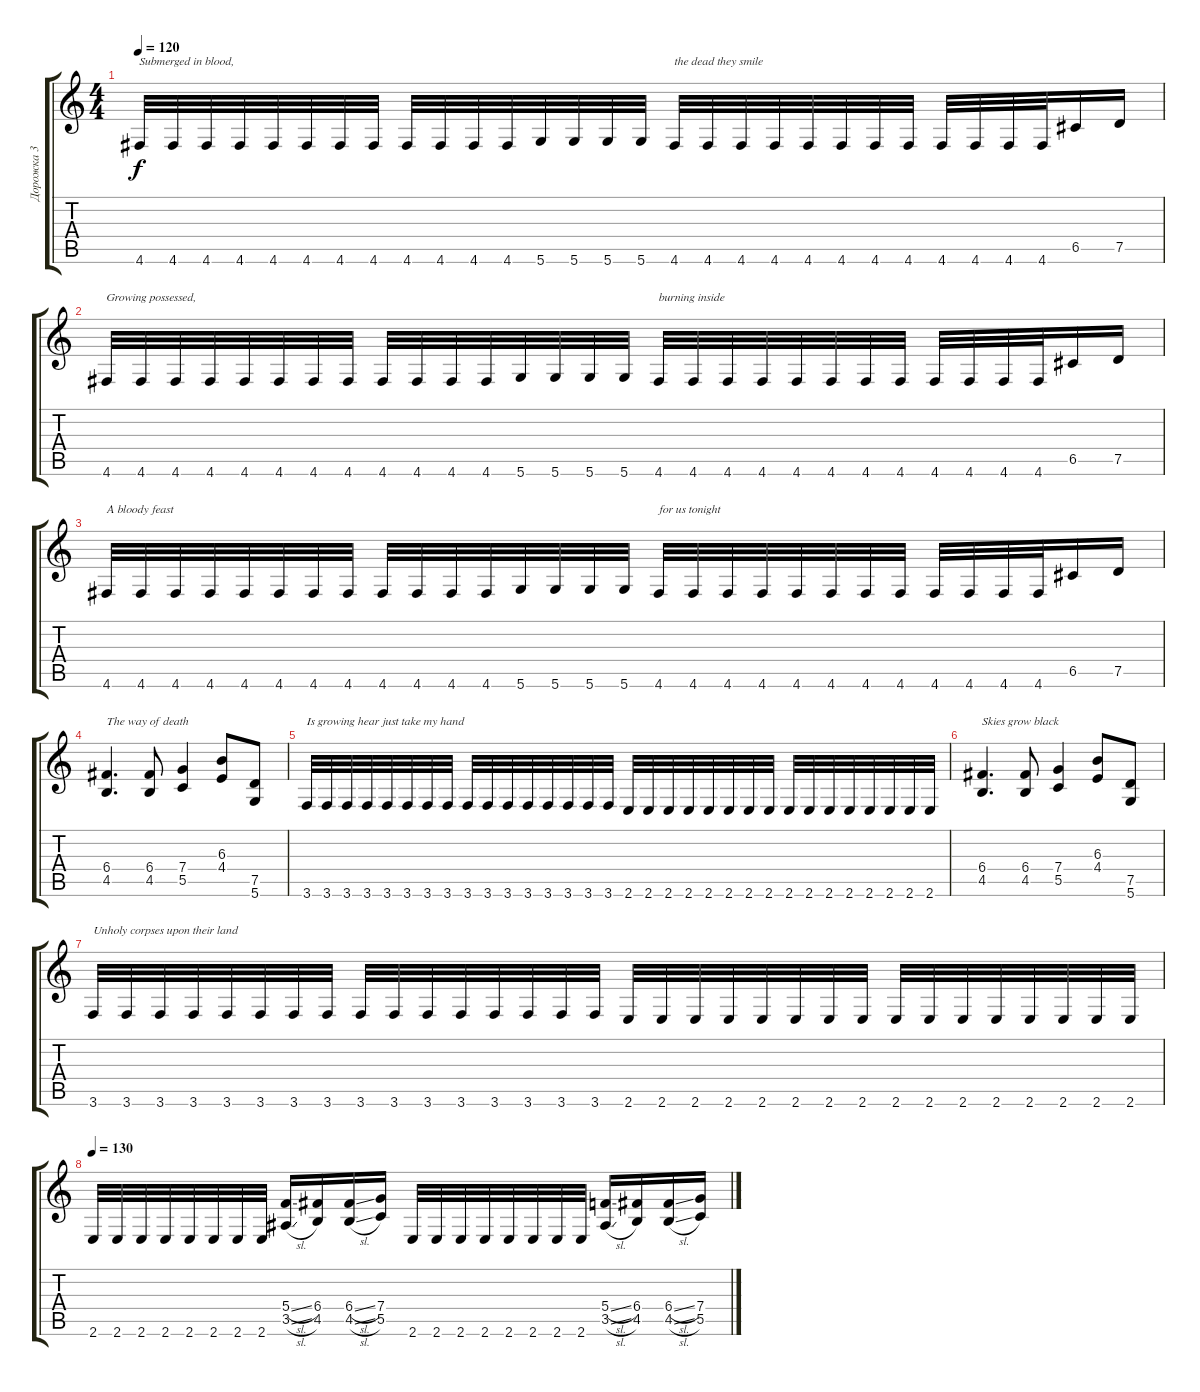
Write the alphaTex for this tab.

\track ("Дорожка 3" "Дорожка 3") {instrument overdrivenguitar}
\staff {score tabs}
\tuning (D4 A3 F3 C3 G2 D2) {hide}
\ts (4 4)
\tempo 120
\clef g2
\ks c
4.6.32{txt "Submerged in blood, " dy f} 4.6.32 4.6.32 4.6.32 4.6.32 4.6.32 4.6.32 4.6.32 4.6.32 4.6.32 4.6.32 4.6.32 5.6.32 5.6.32 5.6.32 5.6.32 4.6.32{txt "the dead they smile"} 4.6.32 4.6.32 4.6.32 4.6.32 4.6.32 4.6.32 4.6.32 4.6.32 4.6.32 4.6.32 4.6.32 6.5.16 7.5.16 |
4.6.32{txt "Growing possessed,"} 4.6.32 4.6.32 4.6.32 4.6.32 4.6.32 4.6.32 4.6.32 4.6.32 4.6.32 4.6.32 4.6.32 5.6.32 5.6.32 5.6.32 5.6.32 4.6.32{txt "burning inside"} 4.6.32 4.6.32 4.6.32 4.6.32 4.6.32 4.6.32 4.6.32 4.6.32 4.6.32 4.6.32 4.6.32 6.5.16 7.5.16 |
4.6.32{txt "A bloody feast"} 4.6.32 4.6.32 4.6.32 4.6.32 4.6.32 4.6.32 4.6.32 4.6.32 4.6.32 4.6.32 4.6.32 5.6.32 5.6.32 5.6.32 5.6.32 4.6.32{txt "for us tonight"} 4.6.32 4.6.32 4.6.32 4.6.32 4.6.32 4.6.32 4.6.32 4.6.32 4.6.32 4.6.32 4.6.32 6.5.16 7.5.16 |
(6.4 4.5).4{d txt "The way of death"} (6.4 4.5).8 (7.4 5.5).4 (6.3 4.4).8 (7.5 5.6).8 |
3.6.32{txt "Is growing hear just take my hand"} 3.6.32 3.6.32 3.6.32 3.6.32 3.6.32 3.6.32 3.6.32 3.6.32 3.6.32 3.6.32 3.6.32 3.6.32 3.6.32 3.6.32 3.6.32 2.6.32 2.6.32 2.6.32 2.6.32 2.6.32 2.6.32 2.6.32 2.6.32 2.6.32 2.6.32 2.6.32 2.6.32 2.6.32 2.6.32 2.6.32 2.6.32 |
(6.4 4.5).4{d txt "Skies grow black"} (6.4 4.5).8 (7.4 5.5).4 (6.3 4.4).8 (7.5 5.6).8 |
3.6.32{txt "Unholy corpses upon their land"} 3.6.32 3.6.32 3.6.32 3.6.32 3.6.32 3.6.32 3.6.32 3.6.32 3.6.32 3.6.32 3.6.32 3.6.32 3.6.32 3.6.32 3.6.32 2.6.32 2.6.32 2.6.32 2.6.32 2.6.32 2.6.32 2.6.32 2.6.32 2.6.32 2.6.32 2.6.32 2.6.32 2.6.32 2.6.32 2.6.32 2.6.32 |
\tempo 130
2.6.32 2.6.32 2.6.32 2.6.32 2.6.32 2.6.32 2.6.32 2.6.32 (5.4{sl} 3.5{sl}).16 (6.4 4.5).16 (6.4{sl} 4.5{sl}).16 (7.4 5.5).16 2.6.32 2.6.32 2.6.32 2.6.32 2.6.32 2.6.32 2.6.32 2.6.32 (5.4{sl} 3.5{sl}).16 (6.4 4.5).16 (6.4{sl} 4.5{sl}).16 (7.4 5.5).16
